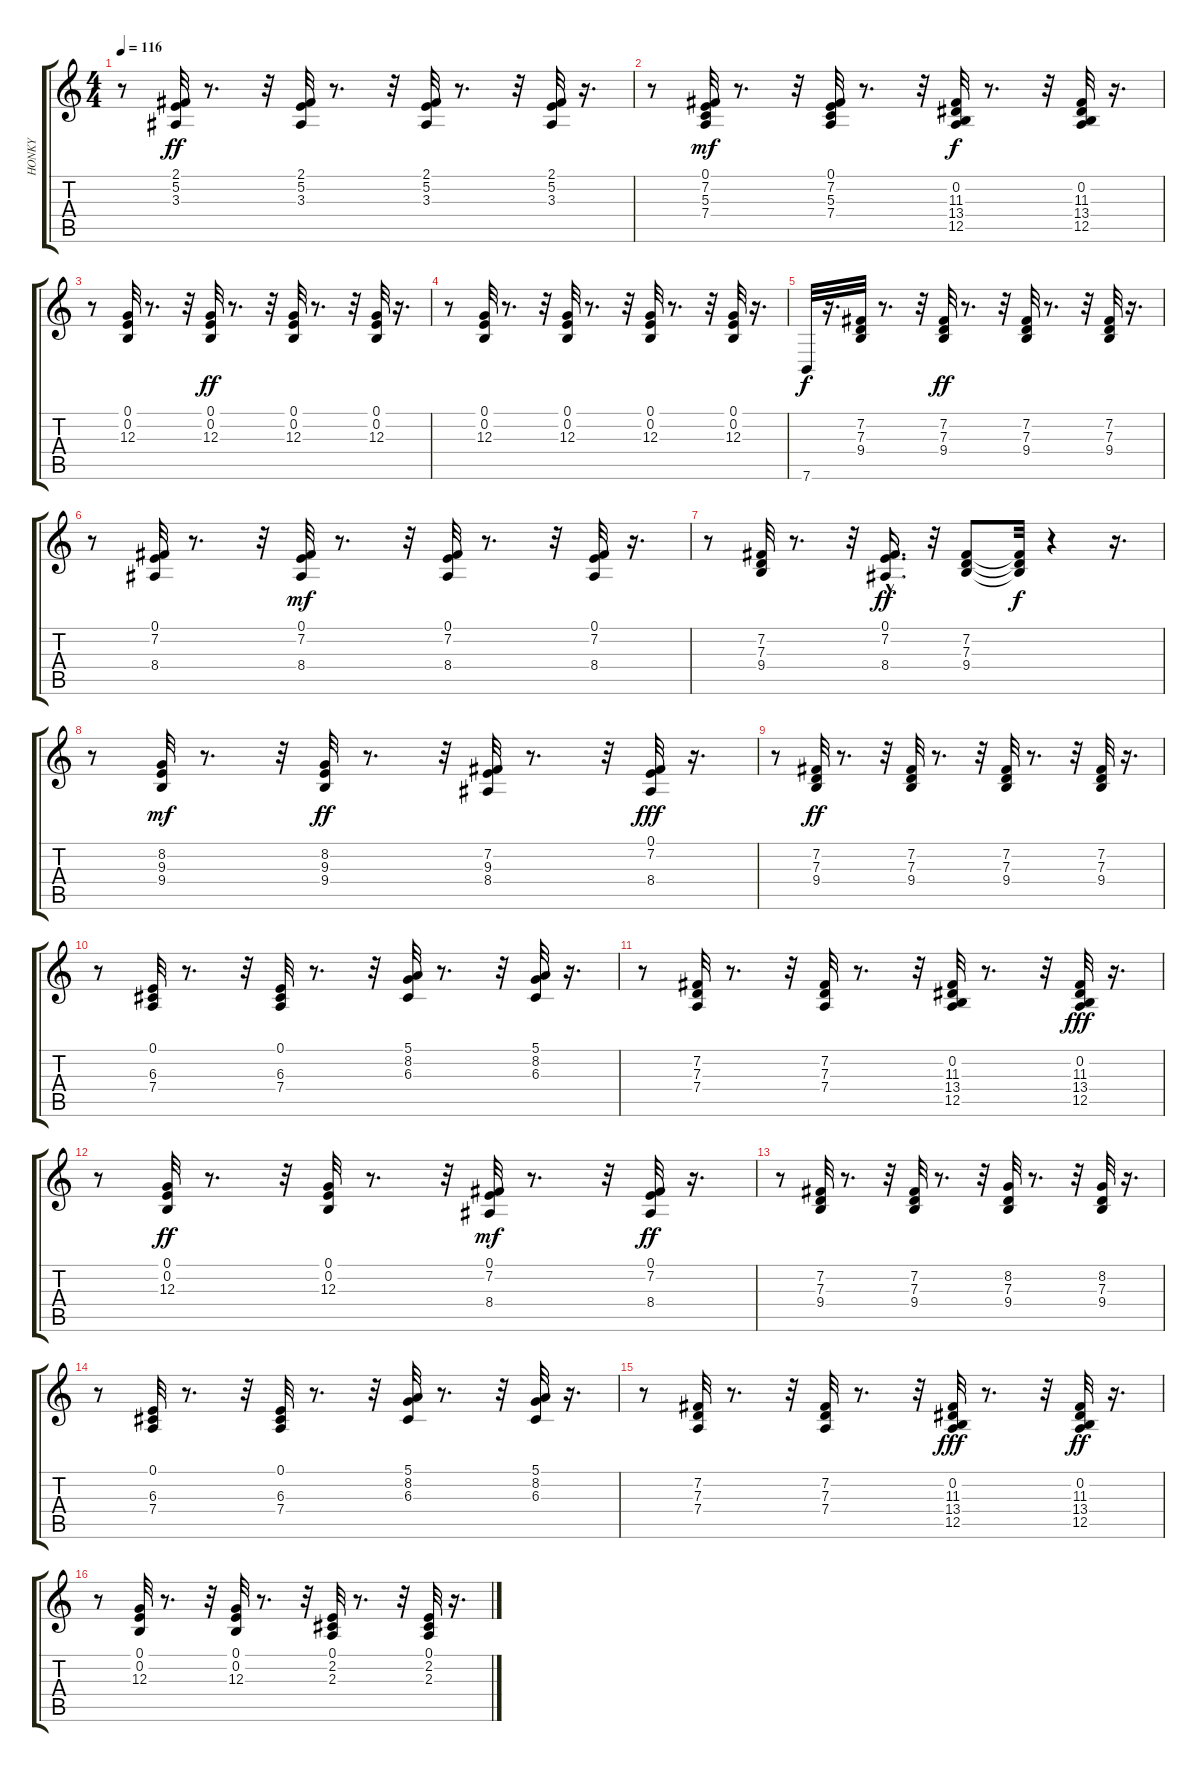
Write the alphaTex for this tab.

\track ("HONKY   " "HONKY   ") {instrument honkytonkpiano}
\staff {score tabs}
\tuning (E4 B3 G3 D3 A2 E2) {hide}
\ts (4 4)
\tempo 116
\clef g2
\ks c
r.8{dy ff} (2.1 5.2 3.3).32 r.8{d} r.32 (2.1 5.2 3.3).32 r.8{d} r.32 (2.1 5.2 3.3).32 r.8{d} r.32 (2.1 5.2 3.3).32 r.16{d} |
r.8 (0.1 7.2 5.3 7.4).32{dy mf} r.8{d} r.32 (0.1 7.2 5.3 7.4).32 r.8{d} r.32 (0.2 11.3 13.4 12.5).32{dy f} r.8{d} r.32 (0.2 11.3 13.4 12.5).32 r.16{d} |
r.8 (0.1 0.2 12.3).32 r.8{d} r.32 (0.1 0.2 12.3).32{dy ff} r.8{d} r.32 (0.1 0.2 12.3).32 r.8{d} r.32 (0.1 0.2 12.3).32 r.16{d} |
r.8 (0.1 0.2 12.3).32 r.8{d} r.32 (0.1 0.2 12.3).32 r.8{d} r.32 (0.1 0.2 12.3).32 r.8{d} r.32 (0.1 0.2 12.3).32 r.16{d} |
7.6.32{dy f} r.16{d} (7.2 7.3 9.4).32 r.8{d} r.32 (7.2 7.3 9.4).32{dy ff} r.8{d} r.32 (7.2 7.3 9.4).32 r.8{d} r.32 (7.2 7.3 9.4).32 r.16{d} |
r.8 (0.1 7.2 8.4).32 r.8{d} r.32 (0.1 7.2 8.4).32{dy mf} r.8{d} r.32 (0.1 7.2 8.4).32 r.8{d} r.32 (0.1 7.2 8.4).32 r.16{d} |
r.8 (7.2 7.3 9.4).32 r.8{d} r.32 (0.1{hac} 7.2{hac} 8.4{hac}).16{d dy ff} r.32 (7.2 7.3 9.4).8 (7.2{t} 7.3{t} 9.4{t}).32{dy f} r.4 r.16{d} |
r.8 (8.2 9.3 9.4).32{dy mf} r.8{d} r.32 (8.2 9.3 9.4).32{dy ff} r.8{d} r.32 (7.2 9.3 8.4).32 r.8{d} r.32 (0.1 7.2 8.4).32{dy fff} r.16{d} |
r.8 (7.2 7.3 9.4).32{dy ff} r.8{d} r.32 (7.2 7.3 9.4).32 r.8{d} r.32 (7.2 7.3 9.4).32 r.8{d} r.32 (7.2 7.3 9.4).32 r.16{d} |
r.8 (0.1 6.3 7.4).32 r.8{d} r.32 (0.1 6.3 7.4).32 r.8{d} r.32 (5.1 8.2 6.3).32 r.8{d} r.32 (5.1 8.2 6.3).32 r.16{d} |
r.8 (7.2 7.3 7.4).32 r.8{d} r.32 (7.2 7.3 7.4).32 r.8{d} r.32 (0.2 11.3 13.4 12.5).32 r.8{d} r.32 (0.2 11.3 13.4 12.5).32{dy fff} r.16{d} |
r.8 (0.1 0.2 12.3).32{dy ff} r.8{d} r.32 (0.1 0.2 12.3).32 r.8{d} r.32 (0.1 7.2 8.4).32{dy mf} r.8{d} r.32 (0.1 7.2 8.4).32{dy ff} r.16{d} |
r.8 (7.2 7.3 9.4).32 r.8{d} r.32 (7.2 7.3 9.4).32 r.8{d} r.32 (8.2 7.3 9.4).32 r.8{d} r.32 (8.2 7.3 9.4).32 r.16{d} |
r.8 (0.1 6.3 7.4).32 r.8{d} r.32 (0.1 6.3 7.4).32 r.8{d} r.32 (5.1 8.2 6.3).32 r.8{d} r.32 (5.1 8.2 6.3).32 r.16{d} |
r.8 (7.2 7.3 7.4).32 r.8{d} r.32 (7.2 7.3 7.4).32 r.8{d} r.32 (0.2 11.3 13.4 12.5).32{dy fff} r.8{d} r.32 (0.2 11.3 13.4 12.5).32{dy ff} r.16{d} |
r.8 (0.1 0.2 12.3).32 r.8{d} r.32 (0.1 0.2 12.3).32 r.8{d} r.32 (0.1 2.2 2.3).32 r.8{d} r.32 (0.1 2.2 2.3).32 r.16{d}
